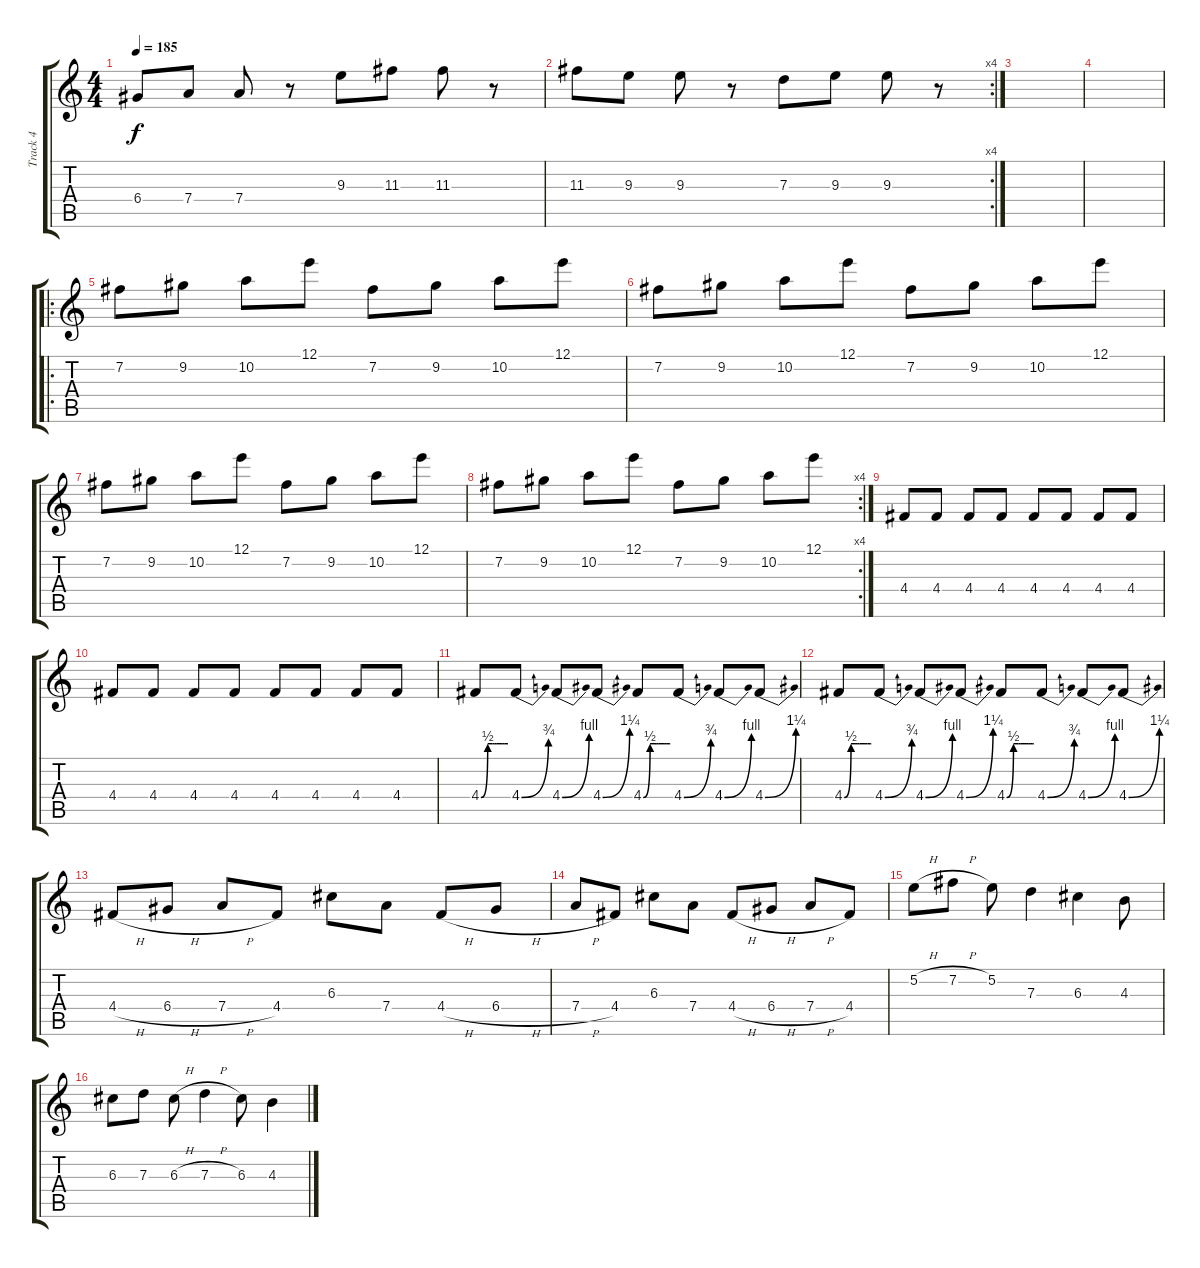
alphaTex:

\track ("Track 4" "Track 4") {instrument distortionguitar}
\staff {score tabs}
\tuning (E4 B3 G3 D3 A2 D2) {hide}
\ts (4 4)
\tempo 185
\clef g2
\ks c
6.4.8{dy f} 7.4.8 7.4.8 r.8 9.3.8 11.3.8 11.3.8 r.8 |
\rc 4
11.3.8 9.3.8 9.3.8 r.8 7.3.8 9.3.8 9.3.8 r.8 |
|
|
\ro
7.2.8 9.2.8 10.2.8 12.1.8 7.2.8 9.2.8 10.2.8 12.1.8 |
7.2.8 9.2.8 10.2.8 12.1.8 7.2.8 9.2.8 10.2.8 12.1.8 |
7.2.8 9.2.8 10.2.8 12.1.8 7.2.8 9.2.8 10.2.8 12.1.8 |
\rc 4
7.2.8 9.2.8 10.2.8 12.1.8 7.2.8 9.2.8 10.2.8 12.1.8 |
4.4.8 4.4.8 4.4.8 4.4.8 4.4.8 4.4.8 4.4.8 4.4.8 |
4.4.8 4.4.8 4.4.8 4.4.8 4.4.8 4.4.8 4.4.8 4.4.8 |
4.4{be (custom 0 0 15 2 26 2 30 2 34 2 48 2 52 2 58 2 60 2)}.8 4.4{be (bend 0 0 60 3)}.8 4.4{be (bend 0 0 60 4)}.8 4.4{be (bend 0 0 60 5)}.8 4.4{be (custom 0 0 15 2 26 2 30 2 34 2 48 2 52 2 58 2 60 2)}.8 4.4{be (bend 0 0 60 3)}.8 4.4{be (bend 0 0 60 4)}.8 4.4{be (bend 0 0 60 5)}.8 |
4.4{be (custom 0 0 15 2 26 2 30 2 34 2 48 2 52 2 58 2 60 2)}.8 4.4{be (bend 0 0 60 3)}.8 4.4{be (bend 0 0 60 4)}.8 4.4{be (bend 0 0 60 5)}.8 4.4{be (custom 0 0 15 2 26 2 30 2 34 2 48 2 52 2 58 2 60 2)}.8 4.4{be (bend 0 0 60 3)}.8 4.4{be (bend 0 0 60 4)}.8 4.4{be (bend 0 0 60 5)}.8 |
4.4{h}.8 6.4{h}.8 7.4{h}.8 4.4.8 6.3.8 7.4.8 4.4{h}.8 6.4{h}.8 |
7.4{h}.8 4.4.8 6.3.8 7.4.8 4.4{h}.8 6.4{h}.8 7.4{h}.8 4.4.8 |
5.2{h}.8 7.2{h}.8 5.2.8 7.3.4 6.3.4 4.3.8 |
6.3.8 7.3.8 6.3{h}.8 7.3{h}.4 6.3.8 4.3.4
